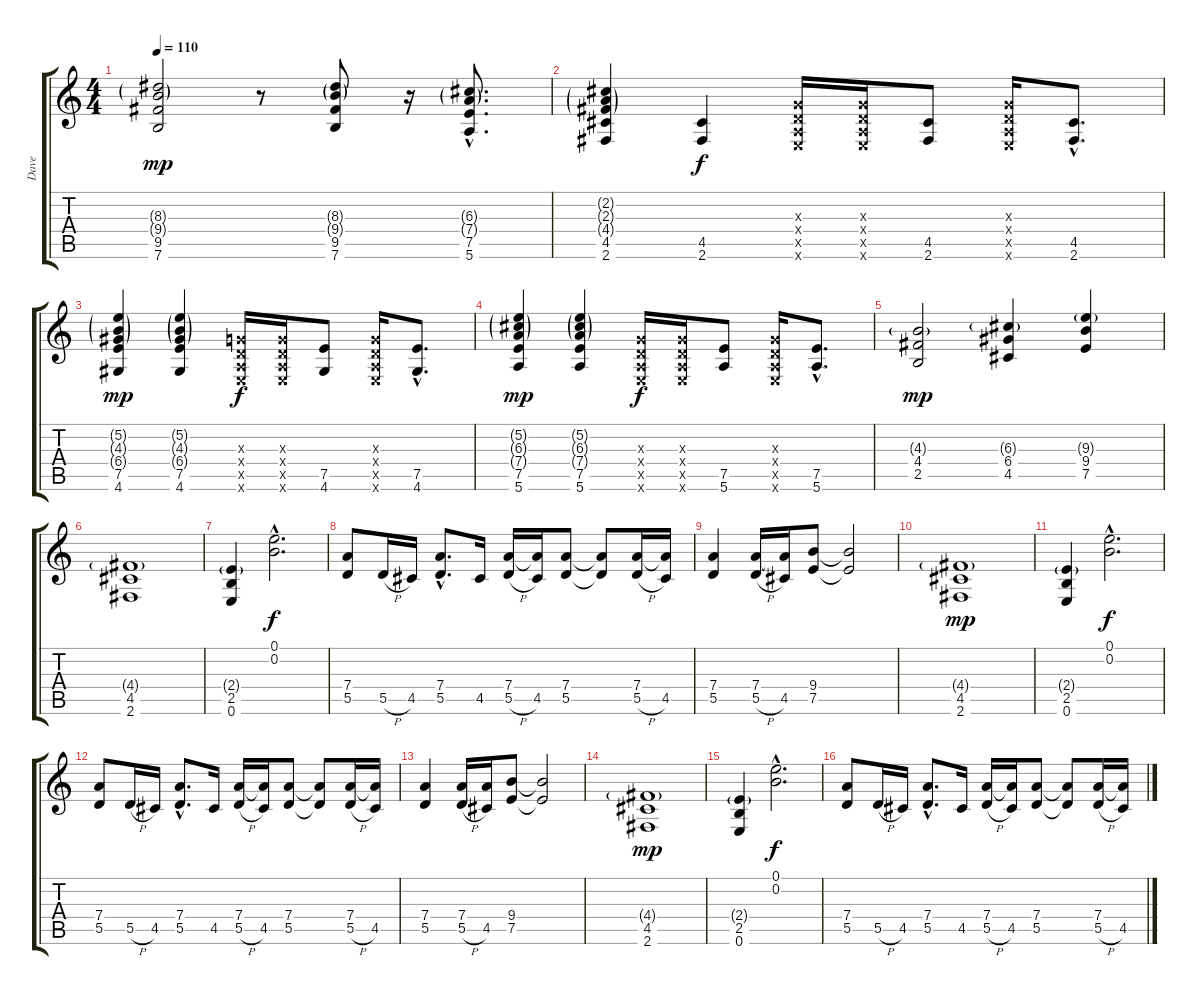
\track ("Dave" "Dave") {instrument distortionguitar}
\staff {score tabs}
\tuning (E4 B3 G3 D3 A2 E2) {hide}
\ts (4 4)
\tempo 110
\clef g2
\ks c
(8.3{g} 9.4{g} 9.5 7.6).2{dy mp} r.8 (8.3{g} 9.4{g} 9.5 7.6).8 r.16 (6.3{g hac} 7.4{g hac} 7.5{hac} 5.6{hac}).8{d} |
(2.2{g} 2.3{g} 4.4{g} 4.5 2.6).4 (4.5 2.6).4{dy f} (0.3{x} 0.4{x} 0.5{x} 0.6{x}).16 (0.3{x} 0.4{x} 0.5{x} 0.6{x}).16 (4.5 2.6).8 (0.3{x} 0.4{x} 0.5{x} 0.6{x}).16 (4.5{hac} 2.6{hac}).8{d} |
(5.2{g} 4.3{g} 6.4{g} 7.5 4.6).4{dy mp} (5.2{g} 4.3{g} 6.4{g} 7.5 4.6).4 (0.3{x} 0.4{x} 0.5{x} 0.6{x}).16{dy f} (0.3{x} 0.4{x} 0.5{x} 0.6{x}).16 (7.5 4.6).8 (0.3{x} 0.4{x} 0.5{x} 0.6{x}).16 (7.5{hac} 4.6{hac}).8{d} |
(5.2{g} 6.3{g} 7.4{g} 7.5 5.6).4{dy mp} (5.2{g} 6.3{g} 7.4{g} 7.5 5.6).4 (0.3{x} 0.4{x} 0.5{x} 0.6{x}).16{dy f} (0.3{x} 0.4{x} 0.5{x} 0.6{x}).16 (7.5 5.6).8 (0.3{x} 0.4{x} 0.5{x} 0.6{x}).16 (7.5{hac} 5.6{hac}).8{d} |
(4.3{g} 4.4 2.5).2{dy mp} (6.3{g} 6.4 4.5).4 (9.3{g} 9.4 7.5).4 |
(4.4{g} 4.5 2.6).1 |
(2.4{g} 2.5 0.6).4 (0.1{hac} 0.2{hac}).2{d dy f} |
(7.4 5.5).8 5.5{h}.16 4.5.16 (7.4{hac} 5.5{hac}).8{d} 4.5.16 (7.4 5.5{h}).16 (7.4{t} 4.5).16 (7.4 5.5).8 (7.4{t} 5.5{t}).8 (7.4 5.5{h}).16 (7.4{t} 4.5).16 |
(7.4 5.5).4 (7.4 5.5{h}).16 (7.4{t} 4.5).16 (9.4 7.5).8 (9.4{t} 7.5{t}).2 |
(4.4{g} 4.5 2.6).1{dy mp} |
(2.4{g} 2.5 0.6).4 (0.1{hac} 0.2{hac}).2{d dy f} |
(7.4 5.5).8 5.5{h}.16 4.5.16 (7.4{hac} 5.5{hac}).8{d} 4.5.16 (7.4 5.5{h}).16 (7.4{t} 4.5).16 (7.4 5.5).8 (7.4{t} 5.5{t}).8 (7.4 5.5{h}).16 (7.4{t} 4.5).16 |
(7.4 5.5).4 (7.4 5.5{h}).16 (7.4{t} 4.5).16 (9.4 7.5).8 (9.4{t} 7.5{t}).2 |
(4.4{g} 4.5 2.6).1{dy mp} |
(2.4{g} 2.5 0.6).4 (0.1{hac} 0.2{hac}).2{d dy f} |
(7.4 5.5).8 5.5{h}.16 4.5.16 (7.4{hac} 5.5{hac}).8{d} 4.5.16 (7.4 5.5{h}).16 (7.4{t} 4.5).16 (7.4 5.5).8 (7.4{t} 5.5{t}).8 (7.4 5.5{h}).16 (7.4{t} 4.5).16
